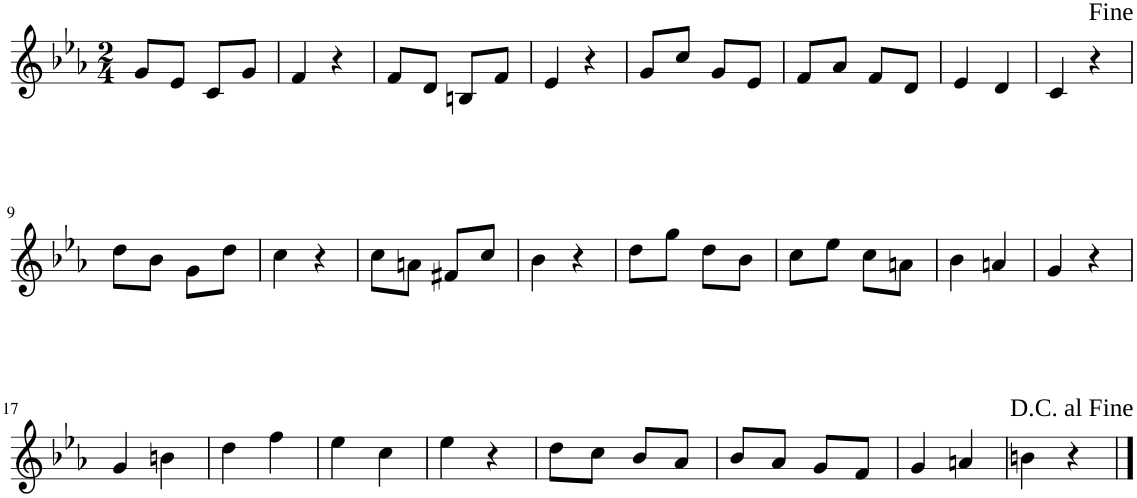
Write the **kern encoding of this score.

**kern
*part1
*staff1
*I"Voice
*clefG2
*k[b-e-a-]
*M2/4
=1
8g/L
8e-/J
8c/L
8g/J
=2
4f/
4r
=3
8f/L
8d/J
8Bn/L
8f/J
=4
4e-/
4r
=5
8g/L
8cc/J
8g/L
8e-/J
=6
8f/L
8a-/J
8f/L
8d/J
=7
4e-/
4d/
=8
4c/
4r
!LO:TX:a:t=<font face="Times New Roman"/>Fine
!!LO:LB:g=z
=9
8dd\L
8b-\J
8g\L
8dd\J
=10
4cc\
4r
=11
8cc\L
8an\J
8f#X/L
8cc/J
=12
4b-\
4r
=13
8dd\L
8gg\J
8dd\L
8b-\J
=14
8cc\L
8ee-\J
8cc\L
8an\J
=15
4b-\
4an/
=16
4g/
4r
!!LO:LB:g=z
=17
4g/
4bn\
=18
4dd\
4ff\
=19
4ee-\
4cc\
=20
4ee-\
4r
=21
8dd\L
8cc\J
8b-/L
8a-/J
=22
8b-/L
8a-/J
8g/L
8f/J
=23
4g/
4an/
=24
4bn\
4r
!LO:TX:a:t=<font face="Times New Roman"/>D.C. al Fine
==
*-
